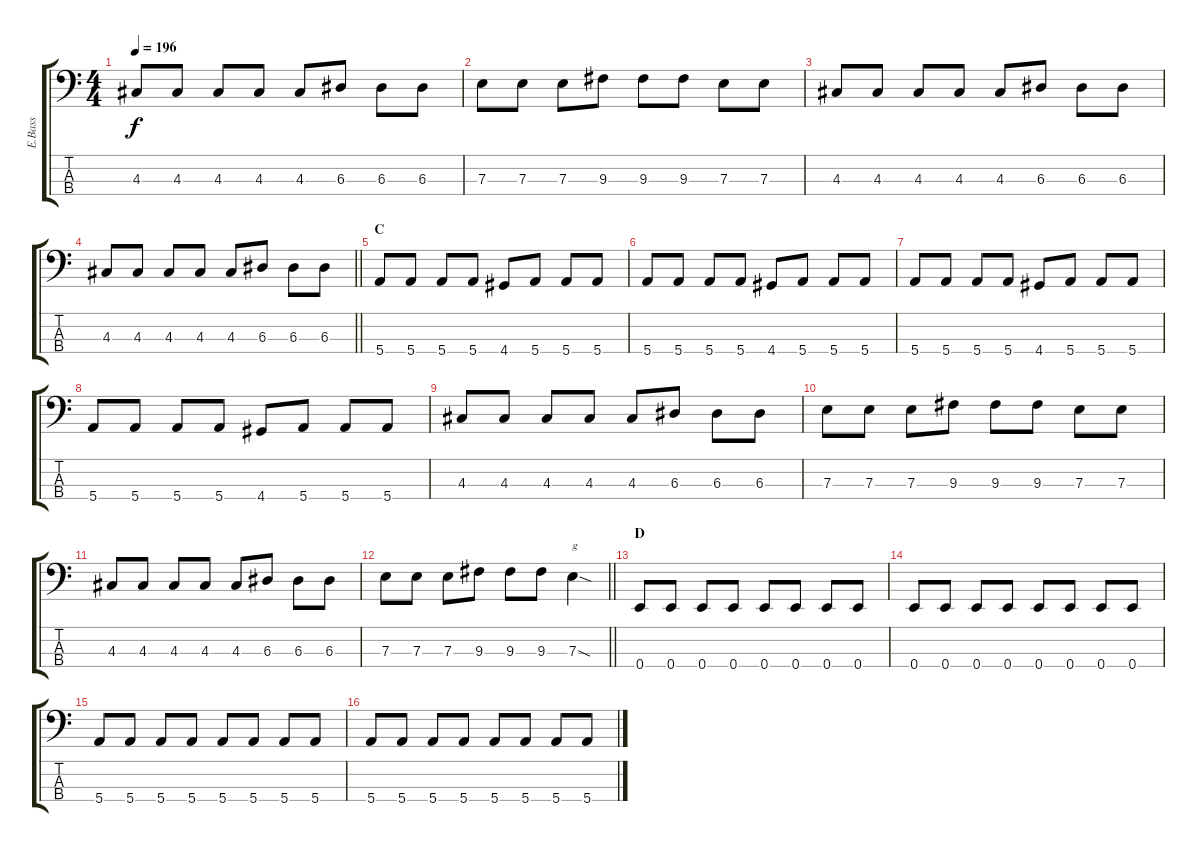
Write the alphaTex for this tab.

\track ("E.Bass" "E.Bass") {instrument electricbassfinger}
\staff {score tabs}
\tuning (G2 D2 A1 E1) {hide}
\ts (4 4)
\tempo 196
\clef f4
\ks c
4.3.8{dy f} 4.3.8 4.3.8 4.3.8 4.3.8 6.3.8 6.3.8 6.3.8 |
7.3.8 7.3.8 7.3.8 9.3.8 9.3.8 9.3.8 7.3.8 7.3.8 |
4.3.8 4.3.8 4.3.8 4.3.8 4.3.8 6.3.8 6.3.8 6.3.8 |
\barLineRight lightlight
4.3.8 4.3.8 4.3.8 4.3.8 4.3.8 6.3.8 6.3.8 6.3.8 |
\section ("" "C")
5.4.8 5.4.8 5.4.8 5.4.8 4.4.8 5.4.8 5.4.8 5.4.8 |
5.4.8 5.4.8 5.4.8 5.4.8 4.4.8 5.4.8 5.4.8 5.4.8 |
5.4.8 5.4.8 5.4.8 5.4.8 4.4.8 5.4.8 5.4.8 5.4.8 |
5.4.8 5.4.8 5.4.8 5.4.8 4.4.8 5.4.8 5.4.8 5.4.8 |
4.3.8 4.3.8 4.3.8 4.3.8 4.3.8 6.3.8 6.3.8 6.3.8 |
7.3.8 7.3.8 7.3.8 9.3.8 9.3.8 9.3.8 7.3.8 7.3.8 |
4.3.8 4.3.8 4.3.8 4.3.8 4.3.8 6.3.8 6.3.8 6.3.8 |
\barLineRight lightlight
7.3.8 7.3.8 7.3.8 9.3.8 9.3.8 9.3.8 7.3{sod}.4{txt "g"} |
\section ("" "D")
0.4.8 0.4.8 0.4.8 0.4.8 0.4.8 0.4.8 0.4.8 0.4.8 |
0.4.8 0.4.8 0.4.8 0.4.8 0.4.8 0.4.8 0.4.8 0.4.8 |
5.4.8 5.4.8 5.4.8 5.4.8 5.4.8 5.4.8 5.4.8 5.4.8 |
5.4.8 5.4.8 5.4.8 5.4.8 5.4.8 5.4.8 5.4.8 5.4.8
